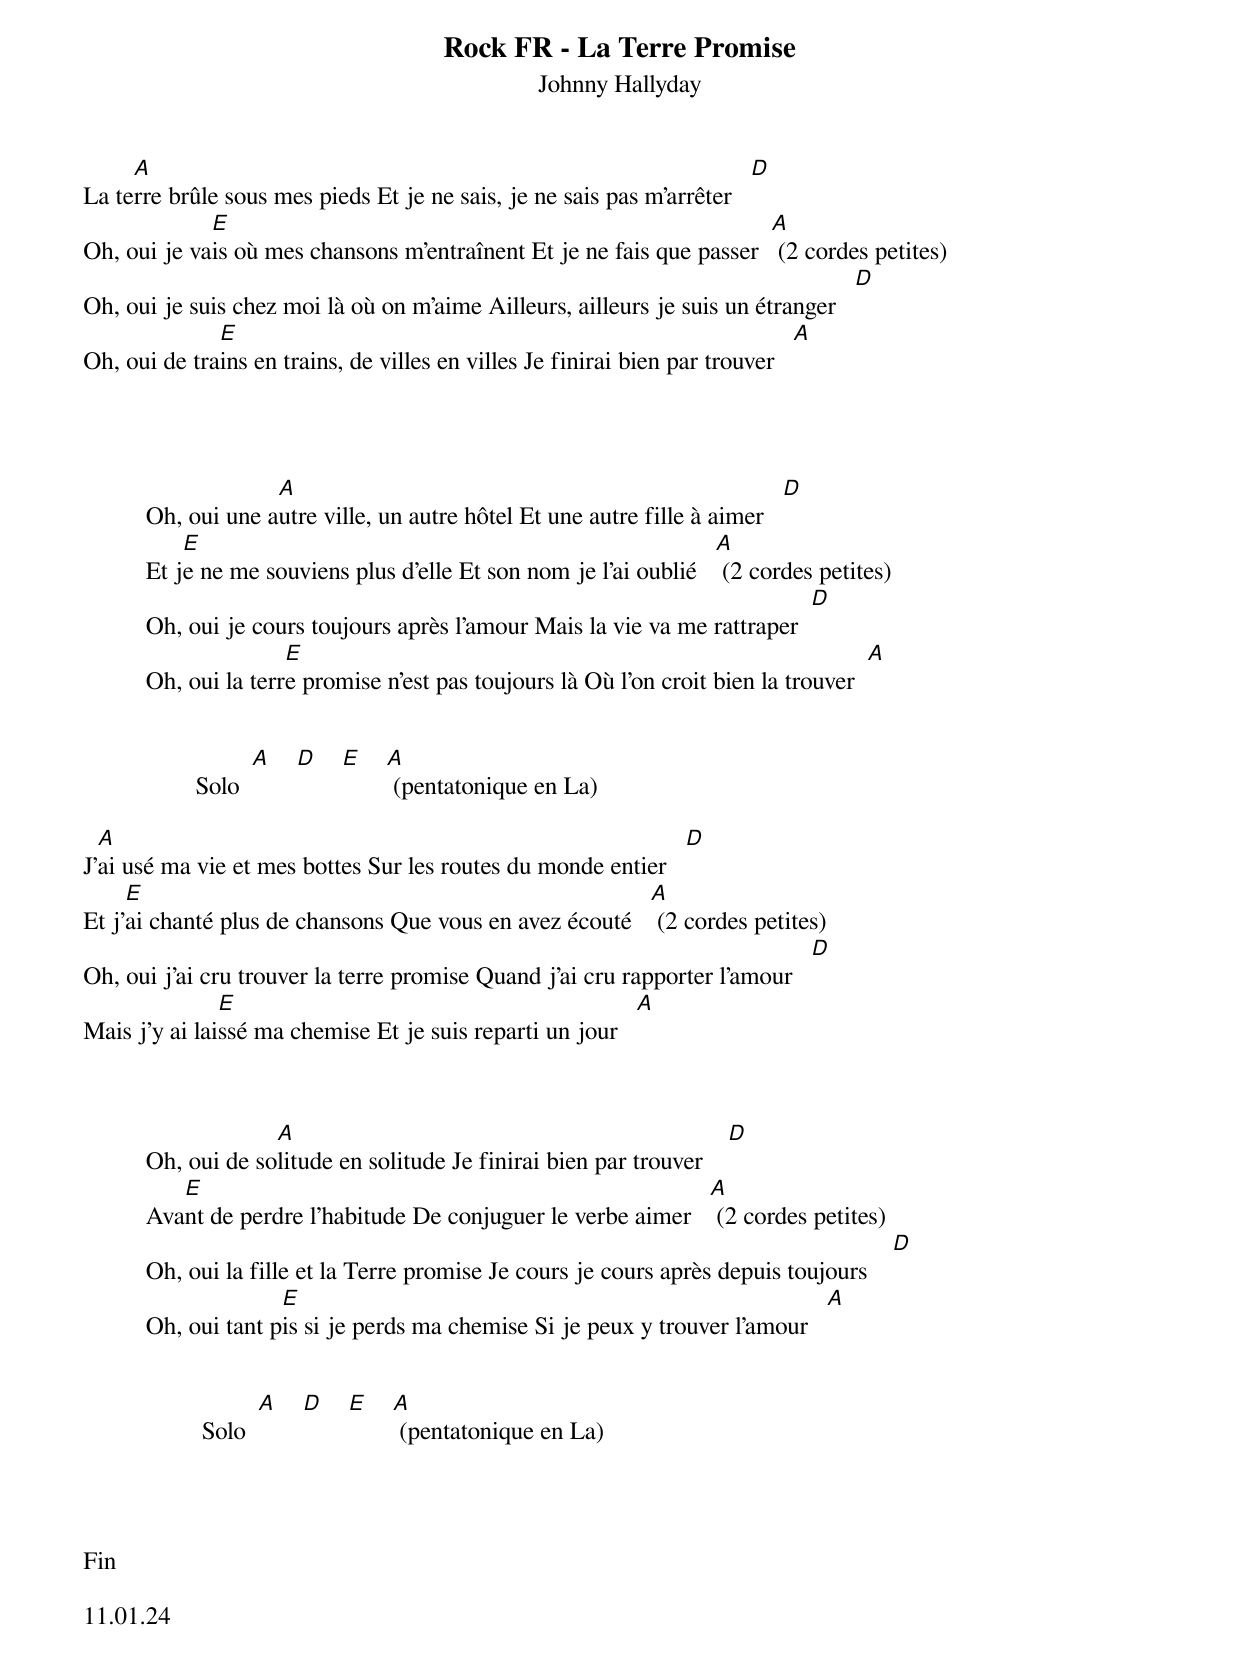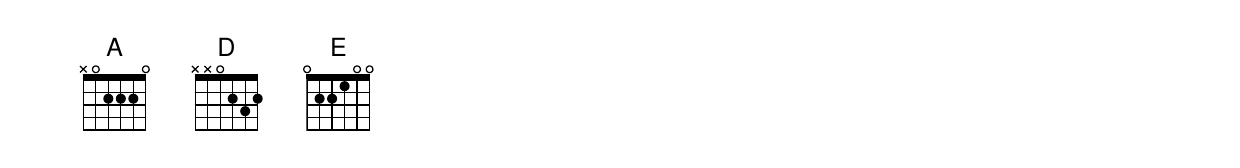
{title: Rock FR - La Terre Promise}
{subtitle: Johnny Hallyday }
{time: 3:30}
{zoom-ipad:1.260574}
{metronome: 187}


La te[A]rre brûle sous mes pieds Et je ne sais, je ne sais pas m'arrêter   [D]
Oh, oui je va[E]is où mes chansons m'entraînent Et je ne fais que passer  [A] (2 cordes petites)
Oh, oui je suis chez moi là où on m'aime Ailleurs, ailleurs je suis un étranger   [D]
Oh, oui de tra[E]ins en trains, de villes en villes Je finirai bien par trouver   [A]




          Oh, oui une a[A]utre ville, un autre hôtel Et une autre fille à aimer   [D]
          Et j[E]e ne me souviens plus d'elle Et son nom je l'ai oublié   [A] (2 cordes petites)
          Oh, oui je cours toujours après l'amour Mais la vie va me rattraper  [D]
          Oh, oui la terr[E]e promise n'est pas toujours là Où l'on croit bien la trouver  [A]


                  Solo  [A]    [D]    [E]    [A] (pentatonique en La)

J'[A]ai usé ma vie et mes bottes Sur les routes du monde entier   [D]
Et j'[E]ai chanté plus de chansons Que vous en avez écouté   [A] (2 cordes petites)
Oh, oui j'ai cru trouver la terre promise Quand j'ai cru rapporter l'amour   [D]
Mais j'y ai lai[E]ssé ma chemise Et je suis reparti un jour   [A]



          Oh, oui de so[A]litude en solitude Je finirai bien par trouver    [D]
          Ava[E]nt de perdre l'habitude De conjuguer le verbe aimer   [A] (2 cordes petites)
          Oh, oui la fille et la Terre promise Je cours je cours après depuis toujours    [D]
          Oh, oui tant p[E]is si je perds ma chemise Si je peux y trouver l'amour   [A]


                   Solo  [A]    [D]    [E]    [A] (pentatonique en La)




Fin

11.01.24
